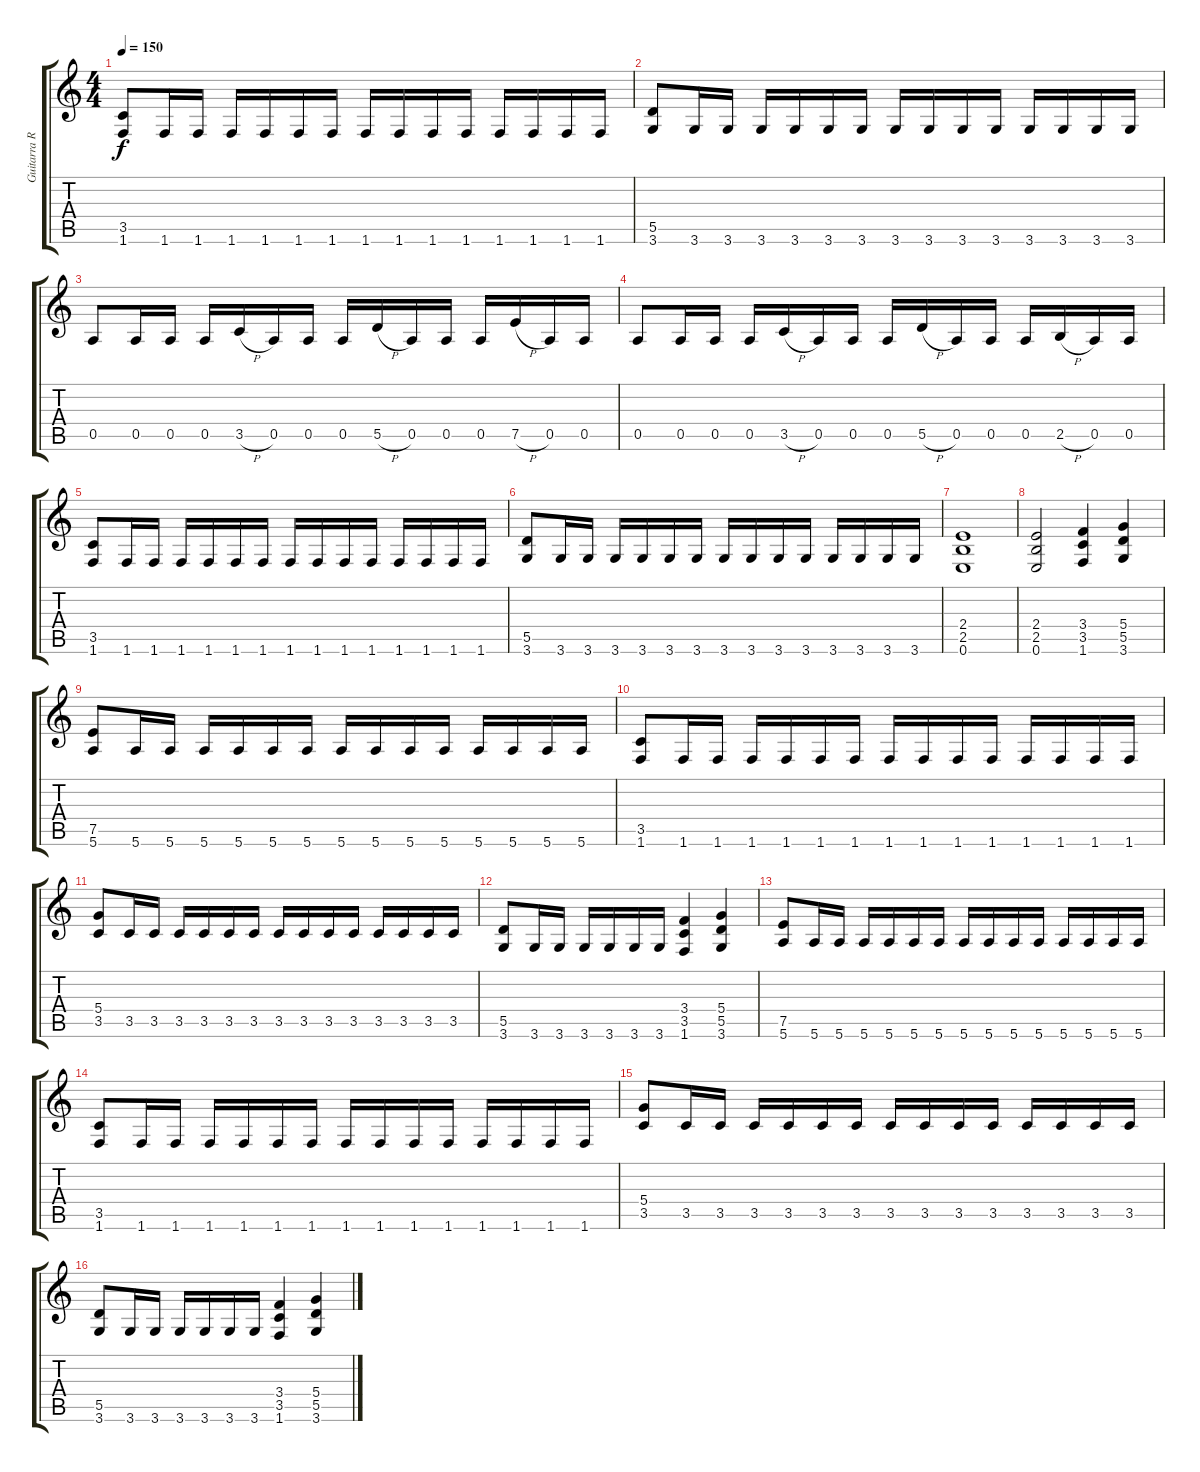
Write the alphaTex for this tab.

\track ("Guitarra Rítmica" "Guitarra R") {instrument distortionguitar}
\staff {score tabs}
\tuning (E4 B3 G3 D3 A2 E2) {hide}
\ts (4 4)
\tempo 150
\clef g2
\ks c
(3.5 1.6).8{dy f} 1.6.16 1.6.16 1.6.16 1.6.16 1.6.16 1.6.16 1.6.16 1.6.16 1.6.16 1.6.16 1.6.16 1.6.16 1.6.16 1.6.16 |
(5.5 3.6).8 3.6.16 3.6.16 3.6.16 3.6.16 3.6.16 3.6.16 3.6.16 3.6.16 3.6.16 3.6.16 3.6.16 3.6.16 3.6.16 3.6.16 |
0.5.8 0.5.16 0.5.16 0.5.16 3.5{h}.16 0.5.16 0.5.16 0.5.16 5.5{h}.16 0.5.16 0.5.16 0.5.16 7.5{h}.16 0.5.16 0.5.16 |
0.5.8 0.5.16 0.5.16 0.5.16 3.5{h}.16 0.5.16 0.5.16 0.5.16 5.5{h}.16 0.5.16 0.5.16 0.5.16 2.5{h}.16 0.5.16 0.5.16 |
(3.5 1.6).8 1.6.16 1.6.16 1.6.16 1.6.16 1.6.16 1.6.16 1.6.16 1.6.16 1.6.16 1.6.16 1.6.16 1.6.16 1.6.16 1.6.16 |
(5.5 3.6).8 3.6.16 3.6.16 3.6.16 3.6.16 3.6.16 3.6.16 3.6.16 3.6.16 3.6.16 3.6.16 3.6.16 3.6.16 3.6.16 3.6.16 |
(2.4 2.5 0.6).1 |
(2.4 2.5 0.6).2 (3.4 3.5 1.6).4 (5.4 5.5 3.6).4 |
(7.5 5.6).8 5.6.16 5.6.16 5.6.16 5.6.16 5.6.16 5.6.16 5.6.16 5.6.16 5.6.16 5.6.16 5.6.16 5.6.16 5.6.16 5.6.16 |
(3.5 1.6).8 1.6.16 1.6.16 1.6.16 1.6.16 1.6.16 1.6.16 1.6.16 1.6.16 1.6.16 1.6.16 1.6.16 1.6.16 1.6.16 1.6.16 |
(5.4 3.5).8 3.5.16 3.5.16 3.5.16 3.5.16 3.5.16 3.5.16 3.5.16 3.5.16 3.5.16 3.5.16 3.5.16 3.5.16 3.5.16 3.5.16 |
(5.5 3.6).8 3.6.16 3.6.16 3.6.16 3.6.16 3.6.16 3.6.16 (3.4 3.5 1.6).4 (5.4 5.5 3.6).4 |
(7.5 5.6).8 5.6.16 5.6.16 5.6.16 5.6.16 5.6.16 5.6.16 5.6.16 5.6.16 5.6.16 5.6.16 5.6.16 5.6.16 5.6.16 5.6.16 |
(3.5 1.6).8 1.6.16 1.6.16 1.6.16 1.6.16 1.6.16 1.6.16 1.6.16 1.6.16 1.6.16 1.6.16 1.6.16 1.6.16 1.6.16 1.6.16 |
(5.4 3.5).8 3.5.16 3.5.16 3.5.16 3.5.16 3.5.16 3.5.16 3.5.16 3.5.16 3.5.16 3.5.16 3.5.16 3.5.16 3.5.16 3.5.16 |
(5.5 3.6).8 3.6.16 3.6.16 3.6.16 3.6.16 3.6.16 3.6.16 (3.4 3.5 1.6).4 (5.4 5.5 3.6).4
